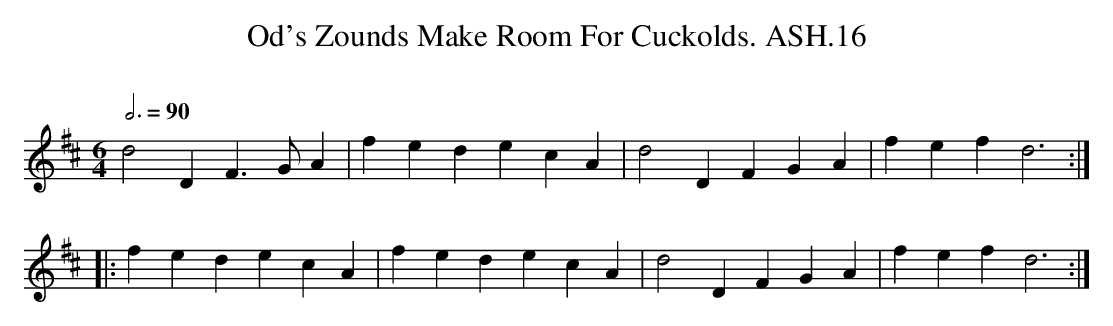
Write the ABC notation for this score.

X:1
T:Od's Zounds Make Room For Cuckolds. ASH.16
M:6/4
L:1/4
Q:3/4=90
O:
K:D
d2DF>GA | fedecA | d2DFGA | fefd3:|
|:fedecA | fedecA | d2DFGA | fefd3:|
